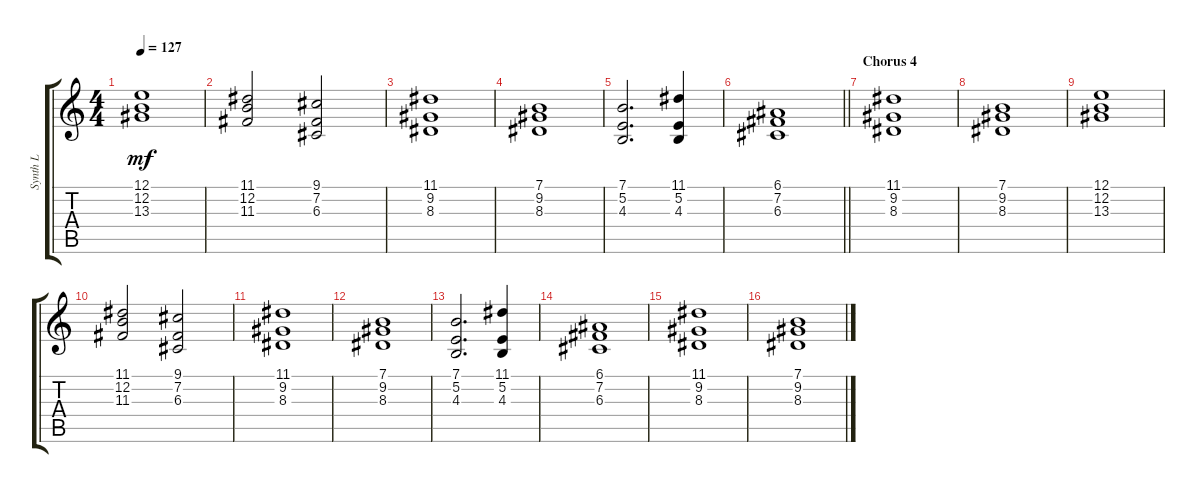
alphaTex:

\track ("Synth L" "Synth L") {instrument pad4choir}
\staff {score tabs}
\tuning (E4 B3 G3 D3 A2 E2) {hide}
\ts (4 4)
\tempo 127
\clef g2
\ks c
(12.1 12.2 13.3).1{dy mf} |
(11.1 12.2 11.3).2 (9.1 7.2 6.3).2 |
(11.1 9.2 8.3).1 |
(7.1 9.2 8.3).1 |
(7.1 5.2 4.3).2{d} (11.1 5.2 4.3).4 |
\barLineRight lightlight
(6.1 7.2 6.3).1 |
\section ("" "Chorus 4")
(11.1 9.2 8.3).1 |
(7.1 9.2 8.3).1 |
(12.1 12.2 13.3).1 |
(11.1 12.2 11.3).2 (9.1 7.2 6.3).2 |
(11.1 9.2 8.3).1 |
(7.1 9.2 8.3).1 |
(7.1 5.2 4.3).2{d} (11.1 5.2 4.3).4 |
(6.1 7.2 6.3).1 |
(11.1 9.2 8.3).1 |
(7.1 9.2 8.3).1
